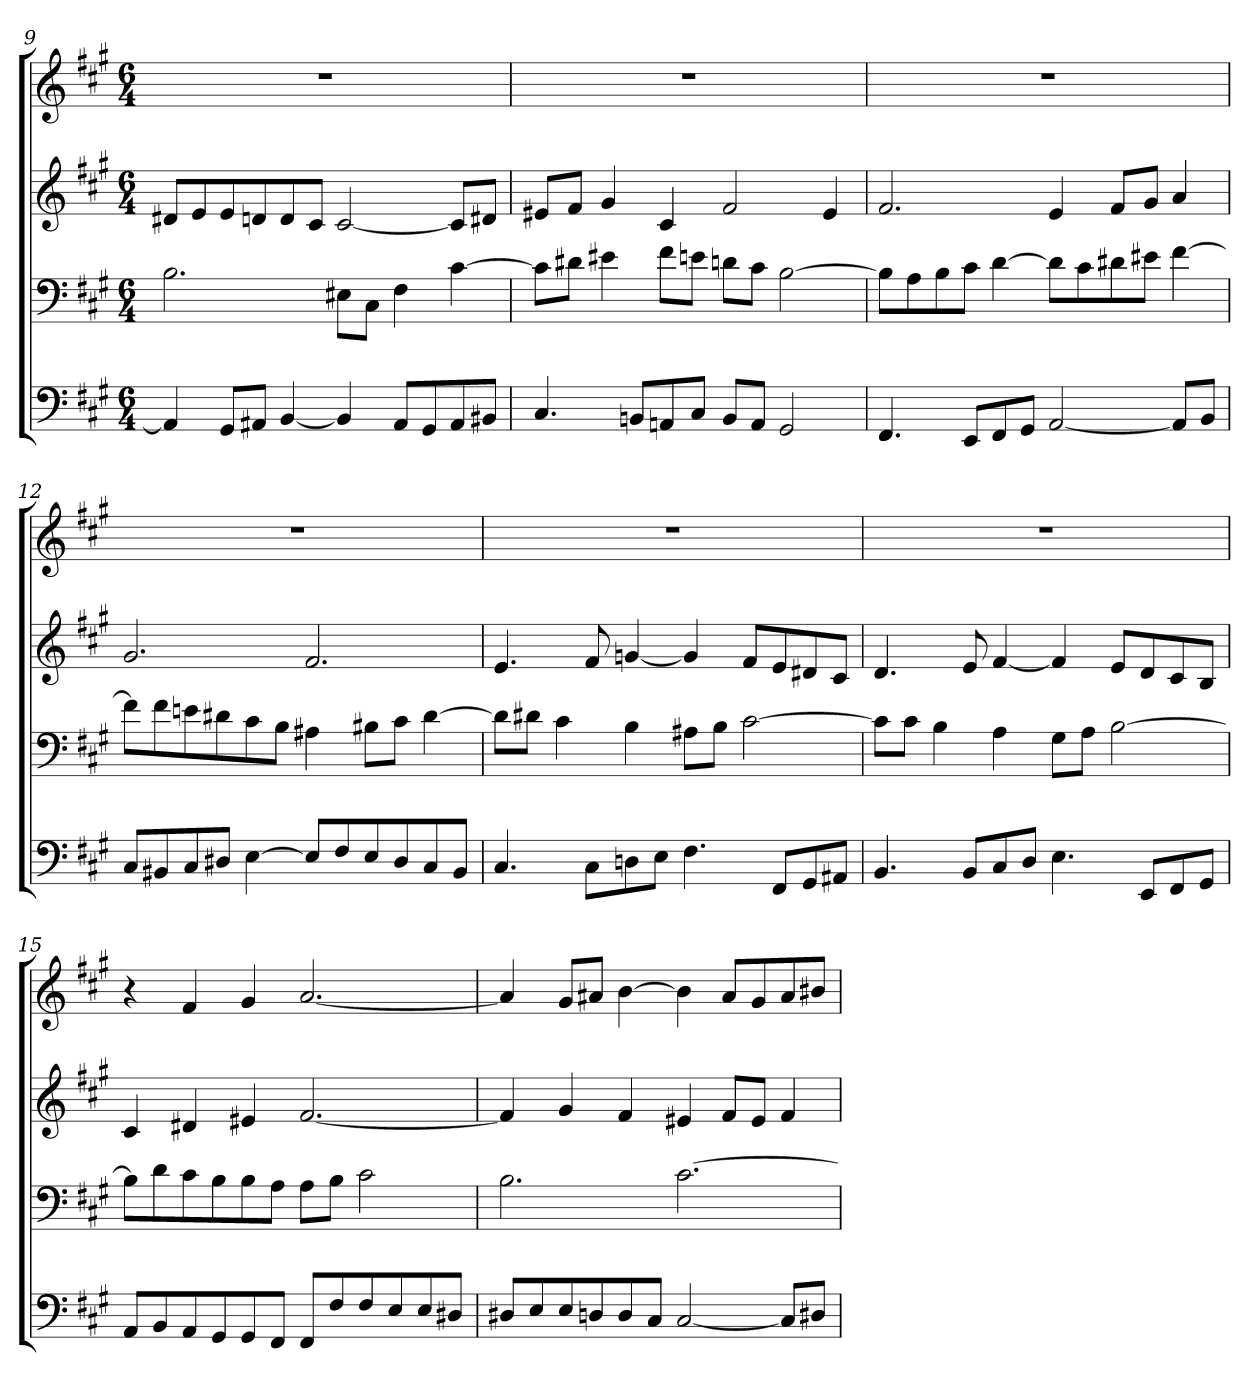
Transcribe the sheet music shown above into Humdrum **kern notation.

**kern	**kern	**kern	**kern
*part4	*part3	*part2	*part1
*staff4	*staff3	*staff2	*staff1
*clefF4	*clefF4	*clefG2	*clefG2
*k[f#c#g#]	*k[f#c#g#]	*k[f#c#g#]	*k[f#c#g#]
*f#:	*f#:	*f#:	*f#:
*M6/4	*M6/4	*M6/4	*M6/4
=9	=9	=9	=9
4AA]	2.B	8d#X/L	1.r
.	.	8e/	.
8GG#/L	.	8e/	.
8AA#X/J	.	8dn/	.
[4BB	.	8d/	.
.	.	8c#/J	.
4BB]	8E#X\L	[2c#	.
.	8C#\J	.	.
8AA#/L	4F#	.	.
8GG#/	.	.	.
8AA#/	[4c#	8c#/L]	.
8BB#X/J	.	8d#X/J	.
=10	=10	=10	=10
4.C#	8c#\L]	8e#X/L	1.r
.	8d#X\J	8f#/J	.
.	4e#X	4g#	.
8BBn/L	.	.	.
8AAn/	8f#\L	4c#	.
8C#/J	8en\J	.	.
8BB/L	8dn\L	2f#	.
8AA/J	8c#\J	.	.
2GG#	[2B	.	.
.	.	4e#	.
=11	=11	=11	=11
4.FF#	8B\L]	2.f#	1.r
.	8A\	.	.
.	8B\	.	.
8EE/L	8c#\J	.	.
8FF#/	[4d	.	.
8GG#/J	.	.	.
[2AA	8d\L]	4e	.
.	8c#\	.	.
.	8d#X\	8f#/L	.
.	8e#X\J	8g#/J	.
8AA/L]	[4f#	4a	.
8BB/J	.	.	.
=12	=12	=12	=12
8C#/L	8f#\L]	2.g#	1.r
8BB#X/	8f#\	.	.
8C#/	8en\	.	.
8D#X/J	8d#X\	.	.
[4E	8c#\	.	.
.	8B\J	.	.
8E/L]	4A#X	2.f#	.
8F#/	.	.	.
8E/	8B#X\L	.	.
8D#/	8c#\J	.	.
8C#/	[4d#	.	.
8BB#/J	.	.	.
=13	=13	=13	=13
4.C#	8d#\L]	4.e	1.r
.	8d#X\J	.	.
.	4c#	.	.
8C#\L	.	8f#	.
8Dn\	4B	[4gn	.
8E\J	.	.	.
4.F#	8A#X\L	4g]	.
.	8B\J	.	.
.	[2c#	8f#/L	.
8FF#/L	.	8e/	.
8GG#/	.	8d#X/	.
8AA#X/J	.	8c#/J	.
=14	=14	=14	=14
4.BB	8c#\L]	4.d	1.r
.	8c#\J	.	.
.	4B	.	.
8BB/L	.	8e	.
8C#/	4A	[4f#	.
8D/J	.	.	.
4.E	8G#\L	4f#]	.
.	8A\J	.	.
.	[2B	8e/L	.
8EE/L	.	8d/	.
8FF#/	.	8c#/	.
8GG#/J	.	8B/J	.
=15	=15	=15	=15
8AA/L	8B\L]	4c#	4r
8BB/	8d\	.	.
8AA/	8c#\	4d#X	4f#
8GG#/	8B\	.	.
8GG#/	8B\	4e#X	4g#
8FF#/J	8A\J	.	.
8FF#/L	8A\L	[2.f#	[2.a
8F#/	8B\J	.	.
8F#/	2c#	.	.
8E/	.	.	.
8E/	.	.	.
8D#X/J	.	.	.
=16	=16	=16	=16
8D#X/L	2.B	4f#]	4a]
8E/	.	.	.
8E/	.	4g#	8g#/L
8Dn/	.	.	8a#X/J
8D/	.	4f#	[4b
8C#/J	.	.	.
[2C#	[2.c#	4e#X	4b]
.	.	8f#/L	8a#/L
.	.	8e#/J	8g#/
8C#/L]	.	4f#	8a#/
8D#X/J	.	.	8b#X/J
=	=	=	=
*-	*-	*-	*-
